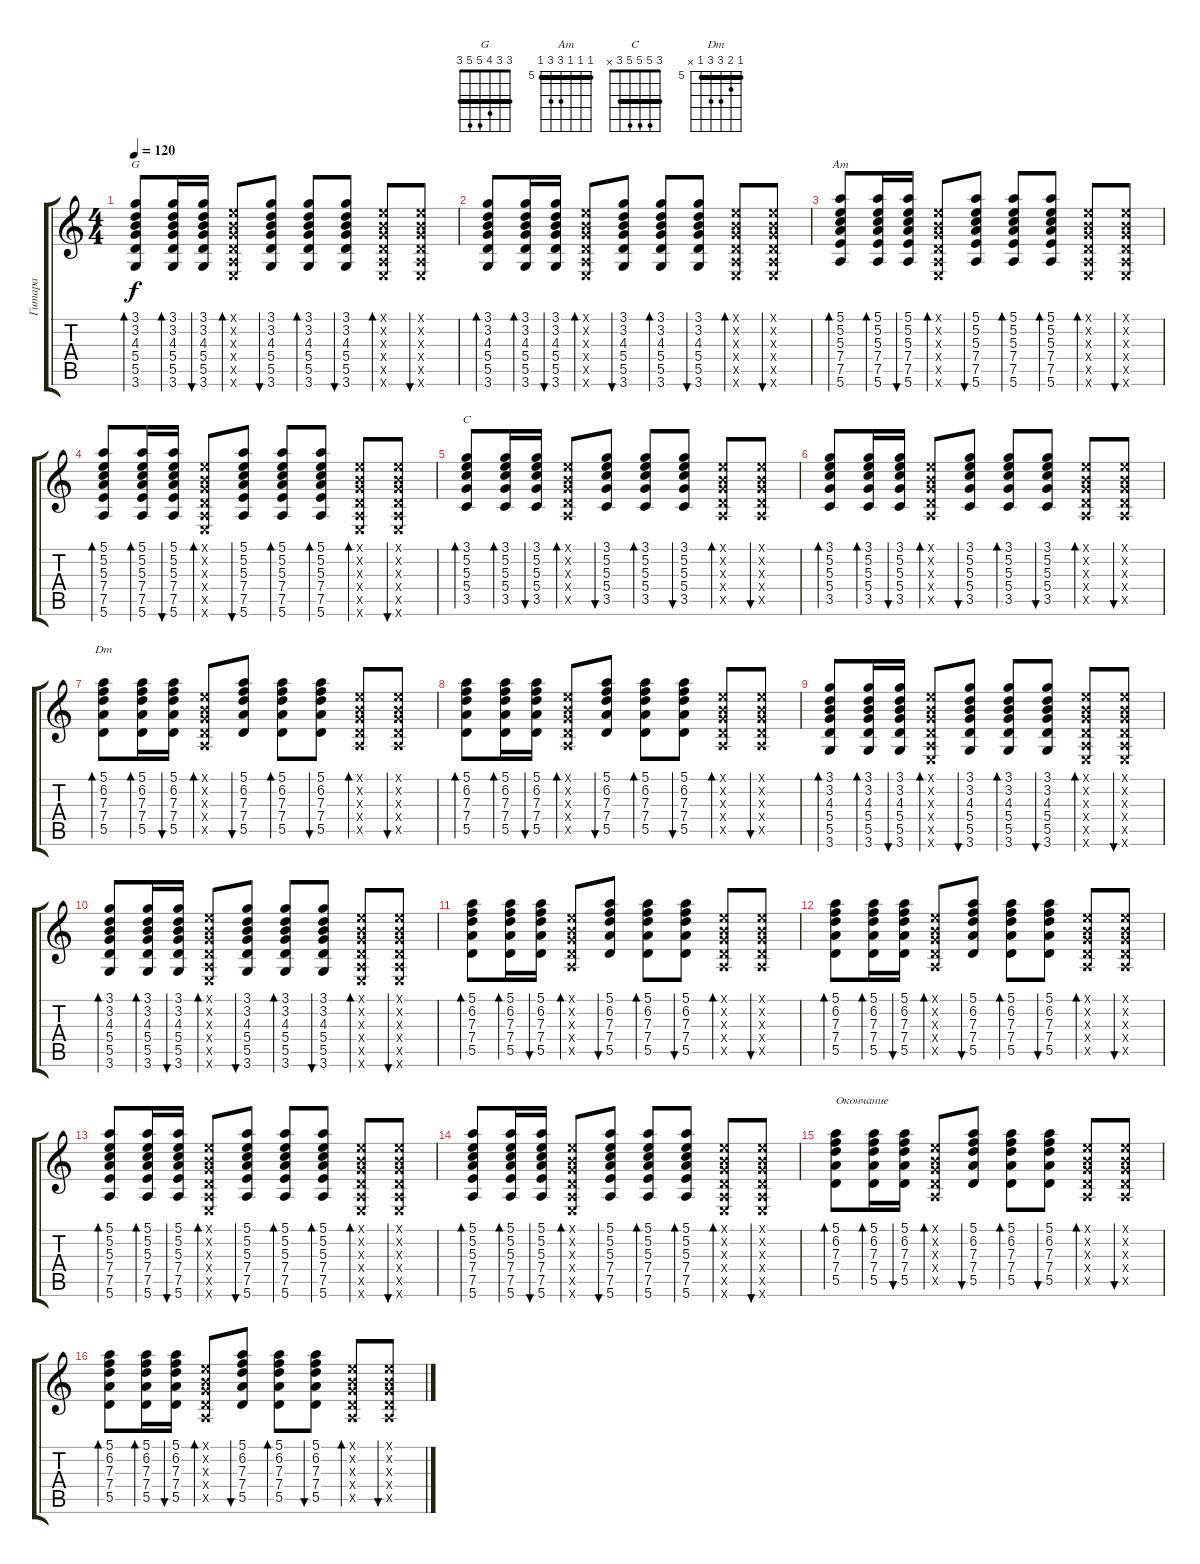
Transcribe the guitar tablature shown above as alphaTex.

\track ("Гитара" "Гитара") {instrument acousticguitarsteel}
\staff {score tabs}
\tuning (E4 B3 G3 D3 A2 E2) {hide}
\chord ("G" 3 3 4 5 5 3) {barre 3}
\chord ("Am" 5 5 5 7 7 5) {firstfret 5 barre 5}
\chord ("C" 3 5 5 5 3 x) {barre 3}
\chord ("Dm" 5 6 7 7 5 x) {firstfret 5 barre 5}
\ts (4 4)
\tempo 120
\clef g2
\ks c
(3.1 3.2 4.3 5.4 5.5 3.6).8{bd 60 ch "G" dy f} (3.1 3.2 4.3 5.4 5.5 3.6).16{bd 60} (3.1 3.2 4.3 5.4 5.5 3.6).16{bu 60} (0.1{x} 0.2{x} 0.3{x} 0.4{x} 0.5{x} 0.6{x}).8{bd 60} (3.1 3.2 4.3 5.4 5.5 3.6).8{bu 60} (3.1 3.2 4.3 5.4 5.5 3.6).8{bd 60} (3.1 3.2 4.3 5.4 5.5 3.6).8{bu 60} (0.1{x} 0.2{x} 0.3{x} 0.4{x} 0.5{x} 0.6{x}).8{bd 60} (0.1{x} 0.2{x} 0.3{x} 0.4{x} 0.5{x} 0.6{x}).8{bu 60} |
(3.1 3.2 4.3 5.4 5.5 3.6).8{bd 60} (3.1 3.2 4.3 5.4 5.5 3.6).16{bd 60} (3.1 3.2 4.3 5.4 5.5 3.6).16{bu 60} (0.1{x} 0.2{x} 0.3{x} 0.4{x} 0.5{x} 0.6{x}).8{bd 60} (3.1 3.2 4.3 5.4 5.5 3.6).8{bu 60} (3.1 3.2 4.3 5.4 5.5 3.6).8{bd 60} (3.1 3.2 4.3 5.4 5.5 3.6).8{bu 60} (0.1{x} 0.2{x} 0.3{x} 0.4{x} 0.5{x} 0.6{x}).8{bd 60} (0.1{x} 0.2{x} 0.3{x} 0.4{x} 0.5{x} 0.6{x}).8{bu 60} |
(5.1 5.2 5.3 7.4 7.5 5.6).8{bd 60 ch "Am"} (5.1 5.2 5.3 7.4 7.5 5.6).16{bd 60} (5.1 5.2 5.3 7.4 7.5 5.6).16{bu 60} (0.1{x} 0.2{x} 0.3{x} 0.4{x} 0.5{x} 0.6{x}).8{bd 60} (5.1 5.2 5.3 7.4 7.5 5.6).8{bu 60} (5.1 5.2 5.3 7.4 7.5 5.6).8{bd 60} (5.1 5.2 5.3 7.4 7.5 5.6).8{bd 60} (0.1{x} 0.2{x} 0.3{x} 0.4{x} 0.5{x} 0.6{x}).8{bd 60} (0.1{x} 0.2{x} 0.3{x} 0.4{x} 0.5{x} 0.6{x}).8{bu 60} |
(5.1 5.2 5.3 7.4 7.5 5.6).8{bd 60} (5.1 5.2 5.3 7.4 7.5 5.6).16{bd 60} (5.1 5.2 5.3 7.4 7.5 5.6).16{bu 60} (0.1{x} 0.2{x} 0.3{x} 0.4{x} 0.5{x} 0.6{x}).8{bd 60} (5.1 5.2 5.3 7.4 7.5 5.6).8{bu 60} (5.1 5.2 5.3 7.4 7.5 5.6).8{bd 60} (5.1 5.2 5.3 7.4 7.5 5.6).8{bd 60} (0.1{x} 0.2{x} 0.3{x} 0.4{x} 0.5{x} 0.6{x}).8{bd 60} (0.1{x} 0.2{x} 0.3{x} 0.4{x} 0.5{x} 0.6{x}).8{bu 60} |
(3.1 5.2 5.3 5.4 3.5).8{bd 60 ch "C"} (3.1 5.2 5.3 5.4 3.5).16{bd 60} (3.1 5.2 5.3 5.4 3.5).16{bu 60} (0.1{x} 0.2{x} 0.3{x} 0.4{x} 0.5{x}).8{bd 60} (3.1 5.2 5.3 5.4 3.5).8{bu 60} (3.1 5.2 5.3 5.4 3.5).8{bd 60} (3.1 5.2 5.3 5.4 3.5).8{bu 60} (0.1{x} 0.2{x} 0.3{x} 0.4{x} 0.5{x}).8{bd 60} (0.1{x} 0.2{x} 0.3{x} 0.4{x} 0.5{x}).8{bu 60} |
(3.1 5.2 5.3 5.4 3.5).8{bd 60} (3.1 5.2 5.3 5.4 3.5).16{bd 60} (3.1 5.2 5.3 5.4 3.5).16{bu 60} (0.1{x} 0.2{x} 0.3{x} 0.4{x} 0.5{x}).8{bd 60} (3.1 5.2 5.3 5.4 3.5).8{bu 60} (3.1 5.2 5.3 5.4 3.5).8{bd 60} (3.1 5.2 5.3 5.4 3.5).8{bu 60} (0.1{x} 0.2{x} 0.3{x} 0.4{x} 0.5{x}).8{bd 60} (0.1{x} 0.2{x} 0.3{x} 0.4{x} 0.5{x}).8{bu 60} |
(5.1 6.2 7.3 7.4 5.5).8{bd 60 ch "Dm"} (5.1 6.2 7.3 7.4 5.5).16{bd 60} (5.1 6.2 7.3 7.4 5.5).16{bu 60} (0.1{x} 0.2{x} 0.3{x} 0.4{x} 0.5{x}).8{bd 60} (5.1 6.2 7.3 7.4 5.5).8{bu 60} (5.1 6.2 7.3 7.4 5.5).8{bd 60} (5.1 6.2 7.3 7.4 5.5).8{bu 60} (0.1{x} 0.2{x} 0.3{x} 0.4{x} 0.5{x}).8{bd 60} (0.1{x} 0.2{x} 0.3{x} 0.4{x} 0.5{x}).8{bu 60} |
(5.1 6.2 7.3 7.4 5.5).8{bd 60} (5.1 6.2 7.3 7.4 5.5).16{bd 60} (5.1 6.2 7.3 7.4 5.5).16{bu 60} (0.1{x} 0.2{x} 0.3{x} 0.4{x} 0.5{x}).8{bd 60} (5.1 6.2 7.3 7.4 5.5).8{bu 60} (5.1 6.2 7.3 7.4 5.5).8{bd 60} (5.1 6.2 7.3 7.4 5.5).8{bu 60} (0.1{x} 0.2{x} 0.3{x} 0.4{x} 0.5{x}).8{bd 60} (0.1{x} 0.2{x} 0.3{x} 0.4{x} 0.5{x}).8{bu 60} |
(3.1 3.2 4.3 5.4 5.5 3.6).8{bd 60} (3.1 3.2 4.3 5.4 5.5 3.6).16{bd 60} (3.1 3.2 4.3 5.4 5.5 3.6).16{bu 60} (0.1{x} 0.2{x} 0.3{x} 0.4{x} 0.5{x} 0.6{x}).8{bd 60} (3.1 3.2 4.3 5.4 5.5 3.6).8{bu 60} (3.1 3.2 4.3 5.4 5.5 3.6).8{bd 60} (3.1 3.2 4.3 5.4 5.5 3.6).8{bu 60} (0.1{x} 0.2{x} 0.3{x} 0.4{x} 0.5{x} 0.6{x}).8{bd 60} (0.1{x} 0.2{x} 0.3{x} 0.4{x} 0.5{x} 0.6{x}).8{bu 60} |
(3.1 3.2 4.3 5.4 5.5 3.6).8{bd 60} (3.1 3.2 4.3 5.4 5.5 3.6).16{bd 60} (3.1 3.2 4.3 5.4 5.5 3.6).16{bu 60} (0.1{x} 0.2{x} 0.3{x} 0.4{x} 0.5{x} 0.6{x}).8{bd 60} (3.1 3.2 4.3 5.4 5.5 3.6).8{bu 60} (3.1 3.2 4.3 5.4 5.5 3.6).8{bd 60} (3.1 3.2 4.3 5.4 5.5 3.6).8{bu 60} (0.1{x} 0.2{x} 0.3{x} 0.4{x} 0.5{x} 0.6{x}).8{bd 60} (0.1{x} 0.2{x} 0.3{x} 0.4{x} 0.5{x} 0.6{x}).8{bu 60} |
(5.1 6.2 7.3 7.4 5.5).8{bd 60} (5.1 6.2 7.3 7.4 5.5).16{bd 60} (5.1 6.2 7.3 7.4 5.5).16{bu 60} (0.1{x} 0.2{x} 0.3{x} 0.4{x} 0.5{x}).8{bd 60} (5.1 6.2 7.3 7.4 5.5).8{bu 60} (5.1 6.2 7.3 7.4 5.5).8{bd 60} (5.1 6.2 7.3 7.4 5.5).8{bu 60} (0.1{x} 0.2{x} 0.3{x} 0.4{x} 0.5{x}).8{bd 60} (0.1{x} 0.2{x} 0.3{x} 0.4{x} 0.5{x}).8{bu 60} |
(5.1 6.2 7.3 7.4 5.5).8{bd 60} (5.1 6.2 7.3 7.4 5.5).16{bd 60} (5.1 6.2 7.3 7.4 5.5).16{bu 60} (0.1{x} 0.2{x} 0.3{x} 0.4{x} 0.5{x}).8{bd 60} (5.1 6.2 7.3 7.4 5.5).8{bu 60} (5.1 6.2 7.3 7.4 5.5).8{bd 60} (5.1 6.2 7.3 7.4 5.5).8{bu 60} (0.1{x} 0.2{x} 0.3{x} 0.4{x} 0.5{x}).8{bd 60} (0.1{x} 0.2{x} 0.3{x} 0.4{x} 0.5{x}).8{bu 60} |
(5.1 5.2 5.3 7.4 7.5 5.6).8{bd 60} (5.1 5.2 5.3 7.4 7.5 5.6).16{bd 60} (5.1 5.2 5.3 7.4 7.5 5.6).16{bu 60} (0.1{x} 0.2{x} 0.3{x} 0.4{x} 0.5{x} 0.6{x}).8{bd 60} (5.1 5.2 5.3 7.4 7.5 5.6).8{bu 60} (5.1 5.2 5.3 7.4 7.5 5.6).8{bd 60} (5.1 5.2 5.3 7.4 7.5 5.6).8{bd 60} (0.1{x} 0.2{x} 0.3{x} 0.4{x} 0.5{x} 0.6{x}).8{bd 60} (0.1{x} 0.2{x} 0.3{x} 0.4{x} 0.5{x} 0.6{x}).8{bu 60} |
(5.1 5.2 5.3 7.4 7.5 5.6).8{bd 60} (5.1 5.2 5.3 7.4 7.5 5.6).16{bd 60} (5.1 5.2 5.3 7.4 7.5 5.6).16{bu 60} (0.1{x} 0.2{x} 0.3{x} 0.4{x} 0.5{x} 0.6{x}).8{bd 60} (5.1 5.2 5.3 7.4 7.5 5.6).8{bu 60} (5.1 5.2 5.3 7.4 7.5 5.6).8{bd 60} (5.1 5.2 5.3 7.4 7.5 5.6).8{bd 60} (0.1{x} 0.2{x} 0.3{x} 0.4{x} 0.5{x} 0.6{x}).8{bd 60} (0.1{x} 0.2{x} 0.3{x} 0.4{x} 0.5{x} 0.6{x}).8{bu 60} |
(5.1 6.2 7.3 7.4 5.5).8{bd 60 txt "Окончание"} (5.1 6.2 7.3 7.4 5.5).16{bd 60} (5.1 6.2 7.3 7.4 5.5).16{bu 60} (0.1{x} 0.2{x} 0.3{x} 0.4{x} 0.5{x}).8{bd 60} (5.1 6.2 7.3 7.4 5.5).8{bu 60} (5.1 6.2 7.3 7.4 5.5).8{bd 60} (5.1 6.2 7.3 7.4 5.5).8{bu 60} (0.1{x} 0.2{x} 0.3{x} 0.4{x} 0.5{x}).8{bd 60} (0.1{x} 0.2{x} 0.3{x} 0.4{x} 0.5{x}).8{bu 60} |
(5.1 6.2 7.3 7.4 5.5).8{bd 60} (5.1 6.2 7.3 7.4 5.5).16{bd 60} (5.1 6.2 7.3 7.4 5.5).16{bu 60} (0.1{x} 0.2{x} 0.3{x} 0.4{x} 0.5{x}).8{bd 60} (5.1 6.2 7.3 7.4 5.5).8{bu 60} (5.1 6.2 7.3 7.4 5.5).8{bd 60} (5.1 6.2 7.3 7.4 5.5).8{bu 60} (0.1{x} 0.2{x} 0.3{x} 0.4{x} 0.5{x}).8{bd 60} (0.1{x} 0.2{x} 0.3{x} 0.4{x} 0.5{x}).8{bu 60}
